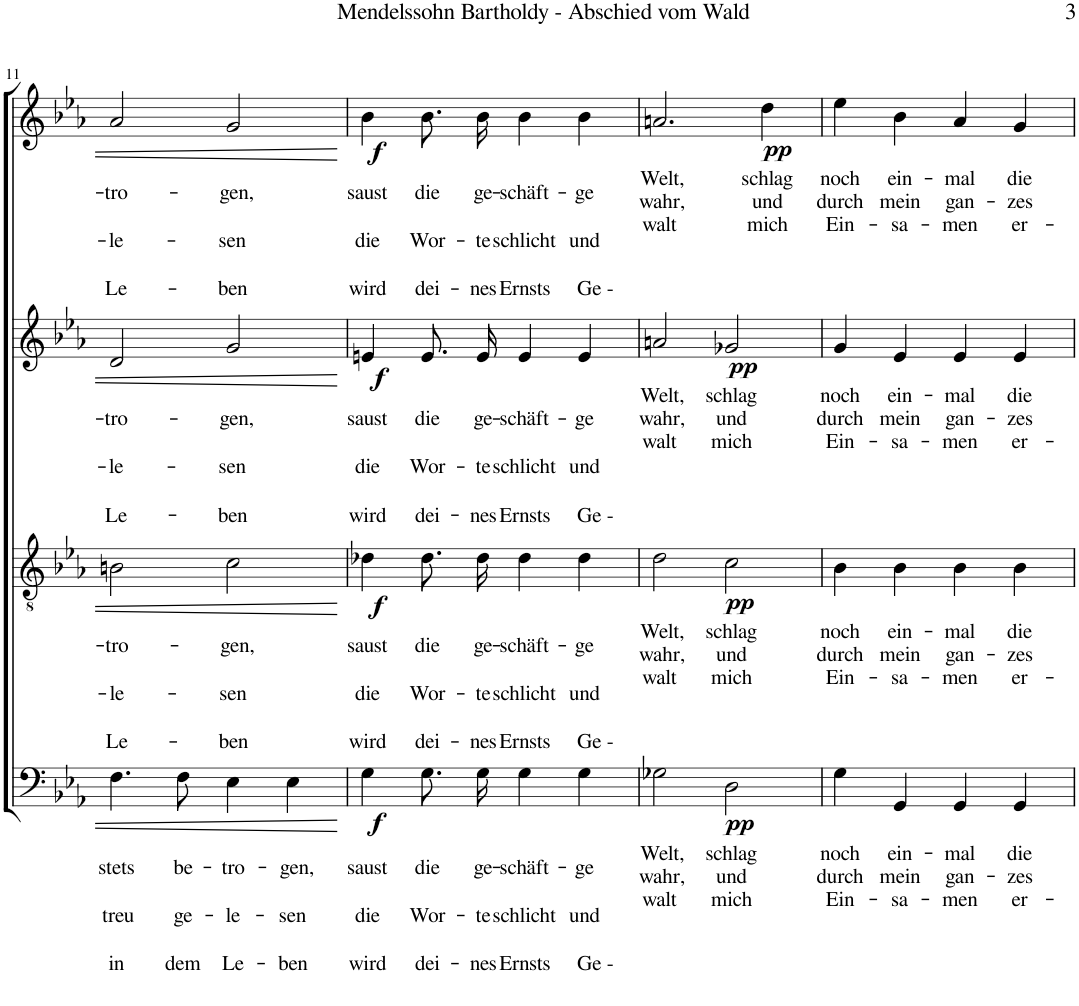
**kern	**text	**text	**text	**dynam	**kern	**text	**text	**text	**dynam	**kern	**text	**text	**text	**dynam	**kern	**text	**text	**text	**dynam
*part4	*part4	*part4	*part4	*part4	*part3	*part3	*part3	*part3	*part3	*part2	*part2	*part2	*part2	*part2	*part1	*part1	*part1	*part1	*part1
*staff4	*staff4	*staff4	*staff4	*staff4	*staff3	*staff3	*staff3	*staff3	*staff3	*staff2	*staff2	*staff2	*staff2	*staff2	*staff1	*staff1	*staff1	*staff1	*staff1
*I"Bass	*	*	*	*	*I"Tenor	*	*	*	*	*I"Alt	*	*	*	*	*I"Sopran	*	*	*	*
!!LO:PB:g=z
*clefF4	*	*	*	*	*clefGv2	*	*	*	*	*clefG2	*	*	*	*	*clefG2	*	*	*	*
*k[b-e-a-]	*	*	*	*	*k[b-e-a-]	*	*	*	*	*k[b-e-a-]	*	*	*	*	*k[b-e-a-]	*	*	*	*
*M4/4	*	*	*	*	*M4/4	*	*	*	*	*M4/4	*	*	*	*	*M4/4	*	*	*	*
=11	=11	=11	=11	=11	=11	=11	=11	=11	=11	=11	=11	=11	=11	=11	=11	=11	=11	=11	=11
!	!LO:LY:b	!LO:LY:b	!LO:LY:b	!	!	!LO:LY:b	!LO:LY:b	!LO:LY:b	!	!	!LO:LY:b	!LO:LY:b	!LO:LY:b	!	!	!LO:LY:b	!LO:LY:b	!LO:LY:b	!
4.F\	stets	treu	in	.	2Bn\	tro-	le-	Le-	.	2d/	tro-	le-	Le-	.	2a-/	tro-	le-	Le-	.
!	!LO:LY:b	!LO:LY:b	!LO:LY:b	!	!	!	!	!	!	!	!	!	!	!	!	!	!	!	!
8F\	be-	ge-	dem	.	.	.	.	.	.	.	.	.	.	.	.	.	.	.	.
!	!LO:LY:b	!LO:LY:b	!LO:LY:b	!	!	!LO:LY:b	!LO:LY:b	!LO:LY:b	!	!	!LO:LY:b	!LO:LY:b	!LO:LY:b	!	!	!LO:LY:b	!LO:LY:b	!LO:LY:b	!
4E-\	tro-	le-	Le-	.	2c\	gen,	sen	ben	.	2g/	gen,	sen	ben	.	2g/	gen,	sen	ben	.
!	!LO:LY:b	!LO:LY:b	!LO:LY:b	!	!	!	!	!	!	!	!	!	!	!	!	!	!	!	!
4E-\	gen,	sen	ben	.	.	.	.	.	.	.	.	.	.	.	.	.	.	.	.
=12	=12	=12	=12	=12	=12	=12	=12	=12	=12	=12	=12	=12	=12	=12	=12	=12	=12	=12	=12
!	!LO:LY:b	!LO:LY:b	!LO:LY:b	!LO:DY:b	!	!LO:LY:b	!LO:LY:b	!LO:LY:b	!LO:DY:b	!	!LO:LY:b	!LO:LY:b	!LO:LY:b	!LO:DY:b	!	!LO:LY:b	!LO:LY:b	!LO:LY:b	!LO:DY:b
4G\	saust	die	wird	f	4d-X\	saust	die	wird	f	4en/	saust	die	wird	f	4b-\	saust	die	wird	f
!	!LO:LY:b	!LO:LY:b	!LO:LY:b	!	!	!LO:LY:b	!LO:LY:b	!LO:LY:b	!	!	!LO:LY:b	!LO:LY:b	!LO:LY:b	!	!	!LO:LY:b	!LO:LY:b	!LO:LY:b	!
8.G\L	die	Wor-	dei-	.	8.d-\L	die	Wor-	dei-	.	8.e/L	die	Wor-	dei-	.	8.b-\L	die	Wor-	dei-	.
!	!LO:LY:b	!LO:LY:b	!LO:LY:b	!	!	!LO:LY:b	!LO:LY:b	!LO:LY:b	!	!	!LO:LY:b	!LO:LY:b	!LO:LY:b	!	!	!LO:LY:b	!LO:LY:b	!LO:LY:b	!
16G\Jk	ge-	te	nes	.	16d-\Jk	ge-	te	nes	.	16e/Jk	ge-	te	nes	.	16b-\Jk	ge-	te	nes	.
!	!LO:LY:b	!LO:LY:b	!LO:LY:b	!	!	!LO:LY:b	!LO:LY:b	!LO:LY:b	!	!	!LO:LY:b	!LO:LY:b	!LO:LY:b	!	!	!LO:LY:b	!LO:LY:b	!LO:LY:b	!
4G\	schäft-	schlicht	Ernsts	.	4d-\	schäft-	schlicht	Ernsts	.	4e/	schäft-	schlicht	Ernsts	.	4b-\	schäft-	schlicht	Ernsts	.
!	!LO:LY:b	!LO:LY:b	!LO:LY:b	!	!	!LO:LY:b	!LO:LY:b	!LO:LY:b	!	!	!LO:LY:b	!LO:LY:b	!LO:LY:b	!	!	!LO:LY:b	!LO:LY:b	!LO:LY:b	!
4G\	ge	und	Ge -	.	4d-\	ge	und	Ge -	.	4e/	ge	und	Ge -	.	4b-\	ge	und	Ge -	.
=13	=13	=13	=13	=13	=13	=13	=13	=13	=13	=13	=13	=13	=13	=13	=13	=13	=13	=13	=13
!	!LO:LY:b	!LO:LY:b	!LO:LY:b	!	!	!LO:LY:b	!LO:LY:b	!LO:LY:b	!	!	!LO:LY:b	!LO:LY:b	!LO:LY:b	!	!	!LO:LY:b	!LO:LY:b	!LO:LY:b	!
2G-X\	Welt,	wahr,	walt	.	2d\	Welt,	wahr,	walt	.	2an/	Welt,	wahr,	walt	.	2.an/	Welt,	wahr,	walt	.
!	!LO:LY:b	!LO:LY:b	!LO:LY:b	!LO:DY:b	!	!LO:LY:b	!LO:LY:b	!LO:LY:b	!LO:DY:b	!	!LO:LY:b	!LO:LY:b	!LO:LY:b	!LO:DY:b	!	!	!	!	!
2D\	schlag	und	mich	pp	2c\	schlag	und	mich	pp	2g-X/	schlag	und	mich	pp	.	.	.	.	.
!	!	!	!	!	!	!	!	!	!	!	!	!	!	!	!	!LO:LY:b	!LO:LY:b	!LO:LY:b	!LO:DY:b
.	.	.	.	.	.	.	.	.	.	.	.	.	.	.	4dd\	schlag	und	mich	pp
=14	=14	=14	=14	=14	=14	=14	=14	=14	=14	=14	=14	=14	=14	=14	=14	=14	=14	=14	=14
!	!LO:LY:b	!LO:LY:b	!LO:LY:b	!	!	!LO:LY:b	!LO:LY:b	!LO:LY:b	!	!	!LO:LY:b	!LO:LY:b	!LO:LY:b	!	!	!LO:LY:b	!LO:LY:b	!LO:LY:b	!
4G\	noch	durch	Ein-	.	4B-\	noch	durch	Ein-	.	4g/	noch	durch	Ein-	.	4ee-\	noch	durch	Ein-	.
!	!LO:LY:b	!LO:LY:b	!LO:LY:b	!	!	!LO:LY:b	!LO:LY:b	!LO:LY:b	!	!	!LO:LY:b	!LO:LY:b	!LO:LY:b	!	!	!LO:LY:b	!LO:LY:b	!LO:LY:b	!
4GG/	ein-	mein	sa-	.	4B-\	ein-	mein	sa-	.	4e-/	ein-	mein	sa-	.	4b-\	ein-	mein	sa-	.
!	!LO:LY:b	!LO:LY:b	!LO:LY:b	!	!	!LO:LY:b	!LO:LY:b	!LO:LY:b	!	!	!LO:LY:b	!LO:LY:b	!LO:LY:b	!	!	!LO:LY:b	!LO:LY:b	!LO:LY:b	!
4GG/	mal	gan-	men	.	4B-\	mal	gan-	men	.	4e-/	mal	gan-	men	.	4a-/	mal	gan-	men	.
!	!LO:LY:b	!LO:LY:b	!LO:LY:b	!	!	!LO:LY:b	!LO:LY:b	!LO:LY:b	!	!	!LO:LY:b	!LO:LY:b	!LO:LY:b	!	!	!LO:LY:b	!LO:LY:b	!LO:LY:b	!
4GG/	die	zes	er-	.	4B-\	die	zes	er-	.	4e-/	die	zes	er-	.	4g/	die	zes	er-	.
=	=	=	=	=	=	=	=	=	=	=	=	=	=	=	=	=	=	=	=
*-	*-	*-	*-	*-	*-	*-	*-	*-	*-	*-	*-	*-	*-	*-	*-	*-	*-	*-	*-
